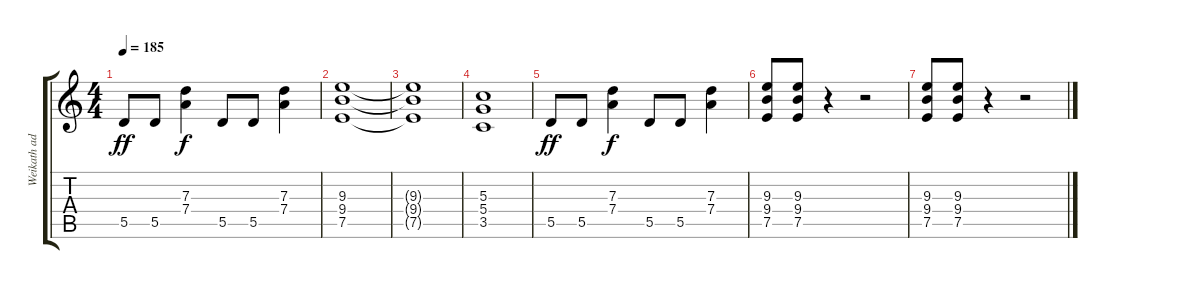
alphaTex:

\track ("Weikath adicional" "Weikath ad") {instrument overdrivenguitar}
\staff {score tabs}
\tuning (E4 B3 G3 D3 A2 E2) {hide}
\ts (4 4)
\tempo 185
\clef g2
\ks c
5.5.8{dy ff} 5.5.8 (7.3 7.4).4{dy f} 5.5.8 5.5.8 (7.3 7.4).4 |
(9.3 9.4 7.5).1 |
(9.3{t} 9.4{t} 7.5{t}).1 |
(5.3 5.4 3.5).1 |
5.5.8{dy ff} 5.5.8 (7.3 7.4).4{dy f} 5.5.8 5.5.8 (7.3 7.4).4 |
(9.3 9.4 7.5).8 (9.3 9.4 7.5).8 r.4 r.2 |
(9.3 9.4 7.5).8 (9.3 9.4 7.5).8 r.4 r.2
